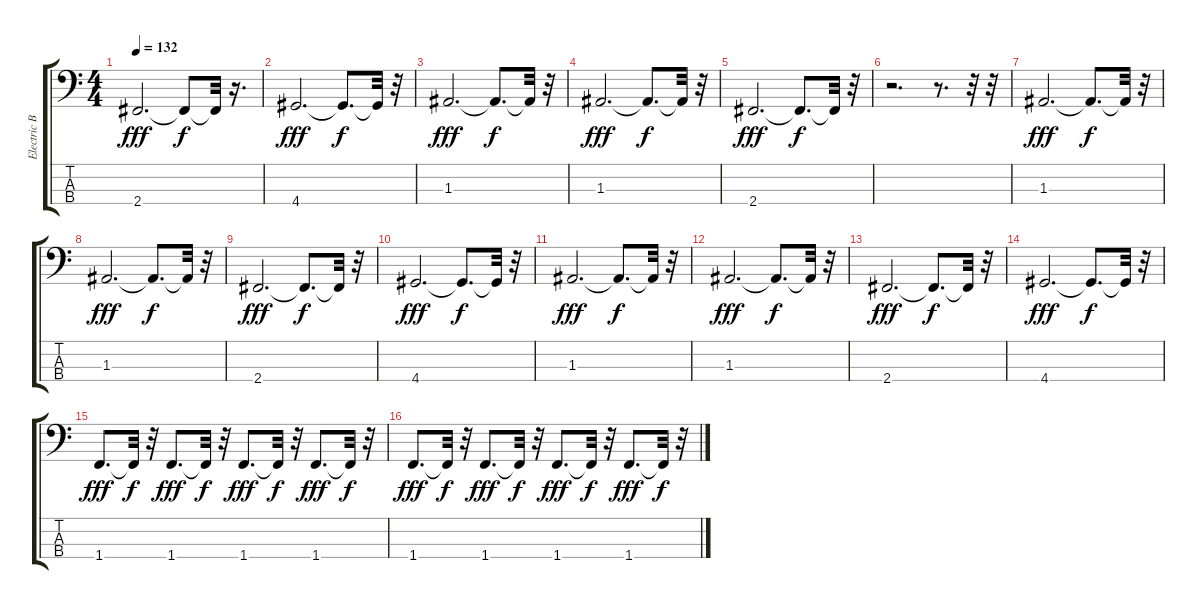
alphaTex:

\track ("Electric Bass" "Electric B") {instrument electricbassfinger}
\staff {score tabs}
\tuning (G2 D2 A1 E1) {hide}
\ts (4 4)
\tempo 132
\clef f4
\ks c
2.4.2{d dy fff} 2.4{t}.8{dy f} 2.4{t}.32 r.16{d} |
4.4.2{d dy fff volume 14} 4.4{t}.8{d dy f} 4.4{t}.32 r.32 |
1.3.2{d dy fff volume 14} 1.3{t}.8{d dy f} 1.3{t}.32 r.32 |
1.3.2{d dy fff volume 14} 1.3{t}.8{d dy f} 1.3{t}.32 r.32 |
2.4.2{d dy fff volume 14} 2.4{t}.8{d dy f} 2.4{t}.32 r.32 |
r.2{d volume 14} r.8{d} r.32 r.32 |
1.3.2{d dy fff volume 14} 1.3{t}.8{d dy f} 1.3{t}.32 r.32 |
1.3.2{d dy fff volume 14} 1.3{t}.8{d dy f} 1.3{t}.32 r.32 |
2.4.2{d dy fff volume 14} 2.4{t}.8{d dy f} 2.4{t}.32 r.32 |
4.4.2{d dy fff volume 14} 4.4{t}.8{d dy f} 4.4{t}.32 r.32 |
1.3.2{d dy fff volume 14} 1.3{t}.8{d dy f} 1.3{t}.32 r.32 |
1.3.2{d dy fff volume 14} 1.3{t}.8{d dy f} 1.3{t}.32 r.32 |
2.4.2{d dy fff volume 14} 2.4{t}.8{d dy f} 2.4{t}.32 r.32 |
4.4.2{d dy fff volume 14} 4.4{t}.8{d dy f} 4.4{t}.32 r.32 |
1.4.8{d dy fff volume 14} 1.4{t}.32{dy f} r.32 1.4.8{d dy fff} 1.4{t}.32{dy f} r.32 1.4.8{d dy fff} 1.4{t}.32{dy f} r.32 1.4.8{d dy fff} 1.4{t}.32{dy f} r.32 |
1.4.8{d dy fff} 1.4{t}.32{dy f} r.32 1.4.8{d dy fff} 1.4{t}.32{dy f} r.32 1.4.8{d dy fff} 1.4{t}.32{dy f} r.32 1.4.8{d dy fff} 1.4{t}.32{dy f} r.32
